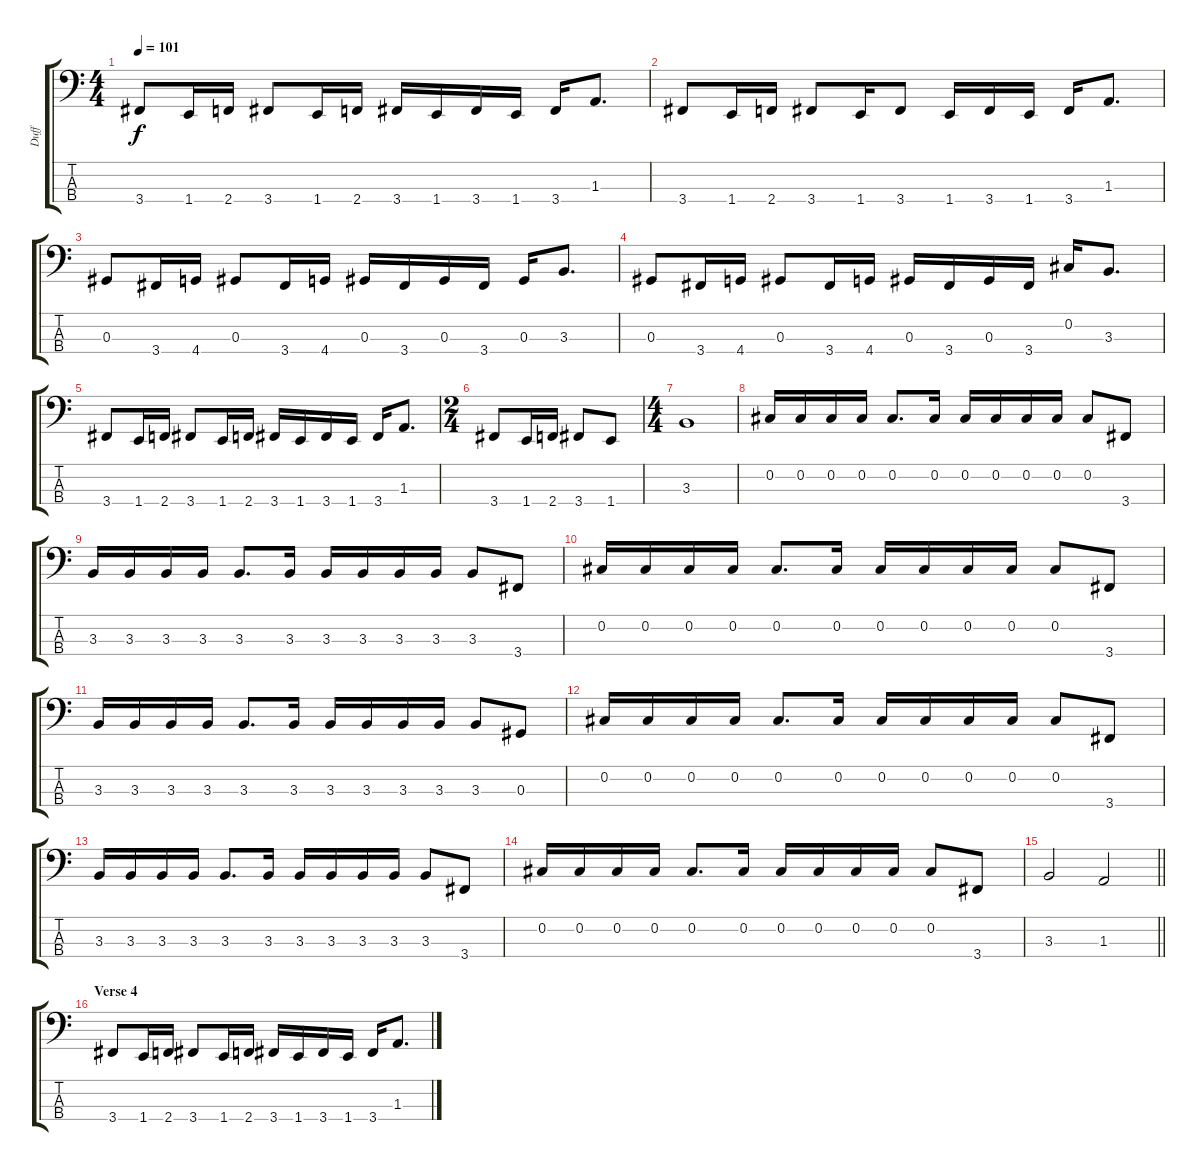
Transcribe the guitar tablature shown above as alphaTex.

\track ("Duff" "Duff") {instrument electricbasspick}
\staff {score tabs}
\tuning (Gb2 Db2 Ab1 Eb1) {hide}
\ts (4 4)
\tempo 101
\clef f4
\ks c
3.4.8{dy f} 1.4.16 2.4.16 3.4.8 1.4.16 2.4.16 3.4.16 1.4.16 3.4.16 1.4.16 3.4.16 1.3.8{d} |
3.4.8 1.4.16 2.4.16 3.4.8 1.4.16 3.4.8 1.4.16 3.4.16 1.4.16 3.4.16 1.3.8{d} |
0.3.8 3.4.16 4.4.16 0.3.8 3.4.16 4.4.16 0.3.16 3.4.16 0.3.16 3.4.16 0.3.16 3.3.8{d} |
0.3.8 3.4.16 4.4.16 0.3.8 3.4.16 4.4.16 0.3.16 3.4.16 0.3.16 3.4.16 0.2.16 3.3.8{d} |
3.4.8 1.4.16 2.4.16 3.4.8 1.4.16 2.4.16 3.4.16 1.4.16 3.4.16 1.4.16 3.4.16 1.3.8{d} |
\ts (2 4)
3.4.8 1.4.16 2.4.16 3.4.8 1.4.8 |
\ts (4 4)
3.3.1 |
0.2.16 0.2.16 0.2.16 0.2.16 0.2.8{d} 0.2.16 0.2.16 0.2.16 0.2.16 0.2.16 0.2.8 3.4.8 |
3.3.16 3.3.16 3.3.16 3.3.16 3.3.8{d} 3.3.16 3.3.16 3.3.16 3.3.16 3.3.16 3.3.8 3.4.8 |
0.2.16 0.2.16 0.2.16 0.2.16 0.2.8{d} 0.2.16 0.2.16 0.2.16 0.2.16 0.2.16 0.2.8 3.4.8 |
3.3.16 3.3.16 3.3.16 3.3.16 3.3.8{d} 3.3.16 3.3.16 3.3.16 3.3.16 3.3.16 3.3.8 0.3.8 |
0.2.16 0.2.16 0.2.16 0.2.16 0.2.8{d} 0.2.16 0.2.16 0.2.16 0.2.16 0.2.16 0.2.8 3.4.8 |
3.3.16 3.3.16 3.3.16 3.3.16 3.3.8{d} 3.3.16 3.3.16 3.3.16 3.3.16 3.3.16 3.3.8 3.4.8 |
0.2.16 0.2.16 0.2.16 0.2.16 0.2.8{d} 0.2.16 0.2.16 0.2.16 0.2.16 0.2.16 0.2.8 3.4.8 |
\barLineRight lightlight
3.3.2 1.3.2 |
\section ("" "Verse 4")
3.4.8 1.4.16 2.4.16 3.4.8 1.4.16 2.4.16 3.4.16 1.4.16 3.4.16 1.4.16 3.4.16 1.3.8{d}
